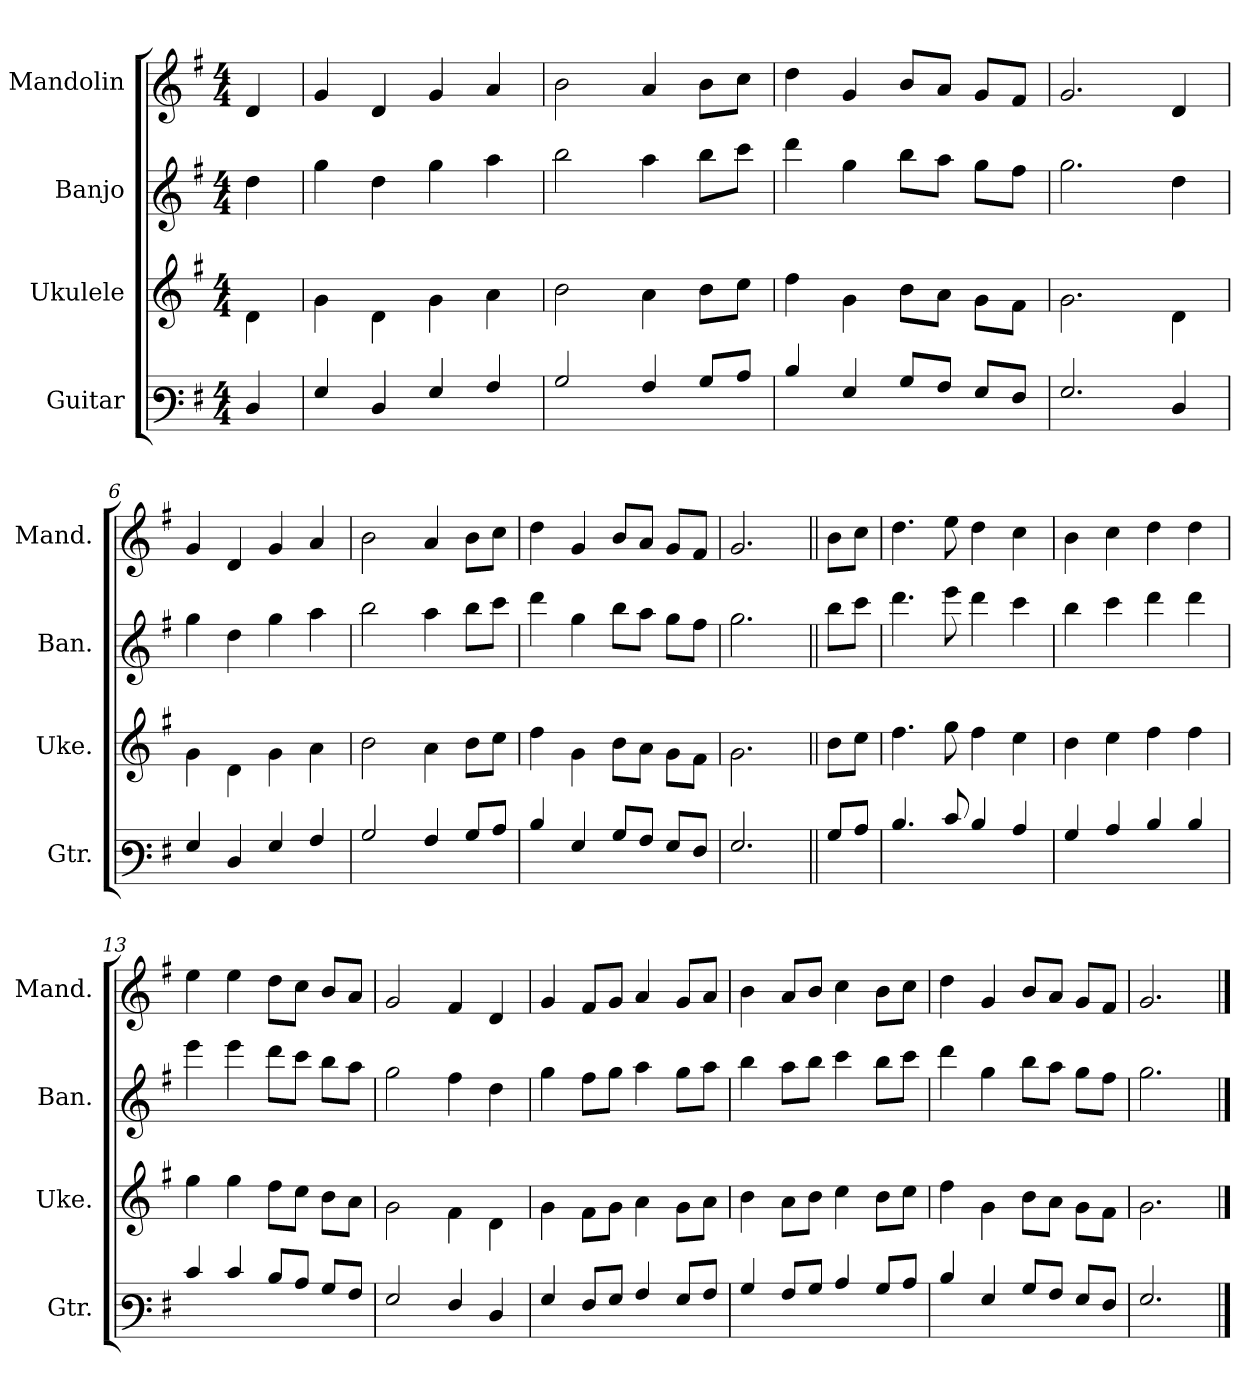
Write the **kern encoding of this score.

**kern	**kern	**kern	**kern
*part4	*part3	*part2	*part1
*staff4	*staff3	*staff2	*staff1
*I"Guitar	*I"Ukulele	*I"Banjo	*I"Mandolin
*I'Gtr.	*I'Uke.	*I'Ban.	*I'Mand.
!!LO:PB:g=z
*stria6	*stria4	*	*
*	*	*clefG2	*clefG2
*	*	*ITrd7c12	*
*k[f#]	*k[f#]	*k[f#]	*k[f#]
*G:	*G:	*G:	*G:
*M4/4	*M4/4	*M4/4	*M4/4
=1	=1	=1	=1
4Di/	4di\	4di\	4di/
=2	=2	=2	=2
4Gi/	4gi\	4gi\	4gi/
4Di/	4di\	4di\	4di/
4Gi/	4gi\	4gi\	4gi/
4Ai/	4ai\	4ai\	4ai/
=3	=3	=3	=3
2Bi/	2bi\	2bi\	2bi\
4Ai/	4ai\	4ai\	4ai/
8Bi/L	8bi\L	8bi\L	8bi\L
8ci/J	8cci\J	8cci\J	8cci\J
=4	=4	=4	=4
4di/	4ddi\	4ddi\	4ddi\
4Gi/	4gi\	4gi\	4gi/
8Bi/L	8bi\L	8bi\L	8bi/L
8Ai/J	8ai\J	8ai\J	8ai/J
8Gi/L	8gi\L	8gi\L	8gi/L
8F#i/J	8f#i\J	8f#i\J	8f#i/J
=5	=5	=5	=5
2.Gi/	2.gi\	2.gi\	2.gi/
4Di/	4di\	4di\	4di/
=6	=6	=6	=6
4Gi/	4gi\	4gi\	4gi/
4Di/	4di\	4di\	4di/
4Gi/	4gi\	4gi\	4gi/
4Ai/	4ai\	4ai\	4ai/
!!LO:LB:g=z
=7	=7	=7	=7
2Bi/	2bi\	2bi\	2bi\
4Ai/	4ai\	4ai\	4ai/
8Bi/L	8bi\L	8bi\L	8bi\L
8ci/J	8cci\J	8cci\J	8cci\J
=8	=8	=8	=8
4di/	4ddi\	4ddi\	4ddi\
4Gi/	4gi\	4gi\	4gi/
8Bi/L	8bi\L	8bi\L	8bi/L
8Ai/J	8ai\J	8ai\J	8ai/J
8Gi/L	8gi\L	8gi\L	8gi/L
8F#i/J	8f#i\J	8f#i\J	8f#i/J
=9	=9	=9	=9
2.Gi/	2.gi\	2.gi\	2.gi/
=10||	=10||	=10||	=10||
8Bi/L	8bi\L	8bi\L	8bi\L
8ci/J	8cci\J	8cci\J	8cci\J
=11	=11	=11	=11
4.di/	4.ddi\	4.ddi\	4.ddi\
8ei/	8eei\	8eei\	8eei\
4di/	4ddi\	4ddi\	4ddi\
4ci/	4cci\	4cci\	4cci\
=12	=12	=12	=12
4Bi/	4bi\	4bi\	4bi\
4ci/	4cci\	4cci\	4cci\
4di/	4ddi\	4ddi\	4ddi\
4di/	4ddi\	4ddi\	4ddi\
!!LO:LB:g=z
=13	=13	=13	=13
4ei/	4eei\	4eei\	4eei\
4ei/	4eei\	4eei\	4eei\
8di/L	8ddi\L	8ddi\L	8ddi\L
8ci/J	8cci\J	8cci\J	8cci\J
8Bi/L	8bi\L	8bi\L	8bi/L
8Ai/J	8ai\J	8ai\J	8ai/J
=14	=14	=14	=14
2Gi/	2gi\	2gi\	2gi/
4F#i/	4f#i\	4f#i\	4f#i/
4Di/	4di\	4di\	4di/
=15	=15	=15	=15
4Gi/	4gi\	4gi\	4gi/
8F#i/L	8f#i\L	8f#i\L	8f#i/L
8Gi/J	8gi\J	8gi\J	8gi/J
4Ai/	4ai\	4ai\	4ai/
8Gi/L	8gi\L	8gi\L	8gi/L
8Ai/J	8ai\J	8ai\J	8ai/J
=16	=16	=16	=16
4Bi/	4bi\	4bi\	4bi\
8Ai/L	8ai\L	8ai\L	8ai/L
8Bi/J	8bi\J	8bi\J	8bi/J
4ci/	4cci\	4cci\	4cci\
8Bi/L	8bi\L	8bi\L	8bi\L
8ci/J	8cci\J	8cci\J	8cci\J
=17	=17	=17	=17
4di/	4ddi\	4ddi\	4ddi\
4Gi/	4gi\	4gi\	4gi/
8Bi/L	8bi\L	8bi\L	8bi/L
8Ai/J	8ai\J	8ai\J	8ai/J
8Gi/L	8gi\L	8gi\L	8gi/L
8F#i/J	8f#i\J	8f#i\J	8f#i/J
=18	=18	=18	=18
2.Gi/	2.gi\	2.gi\	2.gi/
==	==	==	==
*-	*-	*-	*-
